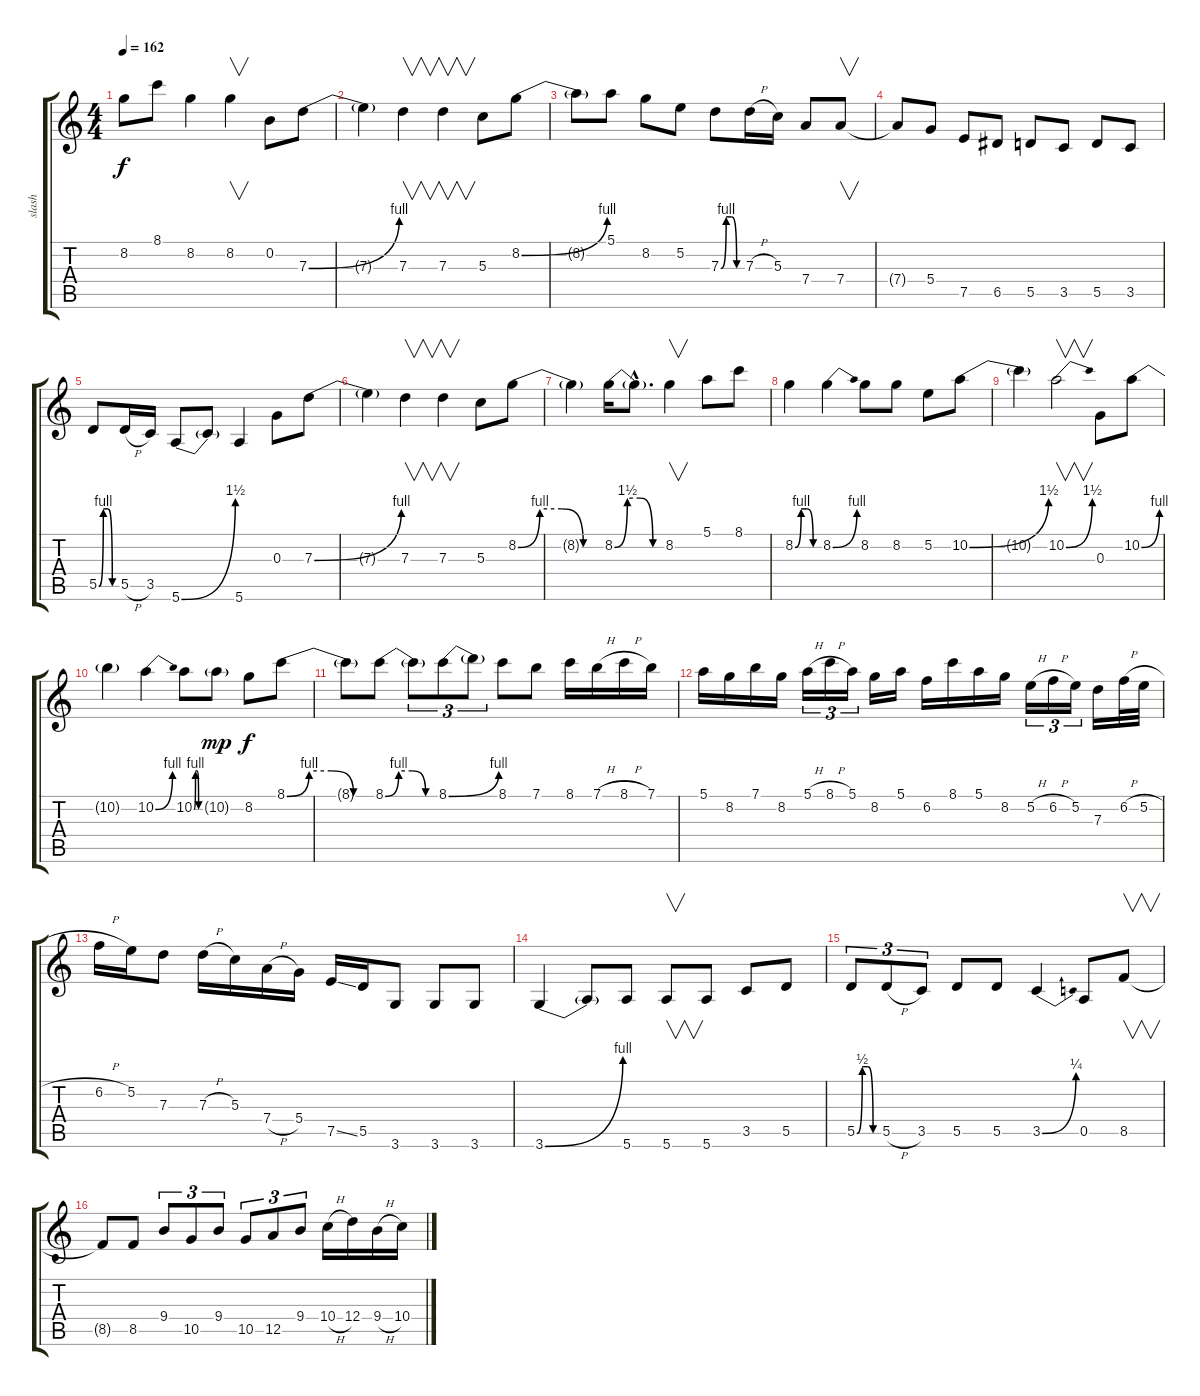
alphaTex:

\track ("slash" "slash") {instrument distortionguitar}
\staff {score tabs}
\tuning (E4 B3 G3 D3 A2 E2) {hide}
\ts (4 4)
\tempo 162
\clef g2
\ks c
8.2{t}.8{dy f} 8.1.8 8.2.4 8.2.4{v} 0.2.8 7.3{be (bend 0 0 60 4)}.8 |
7.3{t}.4 7.3.4{v} 7.3.4{v} 5.3.8 8.2{be (bend 0 0 60 4)}.8 |
8.2{t}.8 5.1.8 8.2.8 5.2.8 7.3{be (custom 0 0 15 4 30 4 45 0 60 0)}.8 7.3{h}.16 5.3.16 7.4.8 7.4.8{v} |
7.4{t}.8 5.4.8 7.5.8 6.5.8 5.5.8 3.5.8 5.5.8 3.5.8 |
5.5{be (custom 0 0 15 4 30 4 45 0 60 0)}.8 5.5{h}.16 3.5.16 5.6{be (bend 0 0 60 6)}.8 5.6{t}.8 5.6.4 0.3.8 7.3{be (bend 0 0 60 4)}.8 |
7.3{t}.4 7.3.4{v} 7.3.4{v} 5.3.8 8.2{be (custom 0 0 15 4 30 4 45 0 60 0)}.8 |
8.2{t}.4 8.2{be (custom 0 0 15 6 30 6 45 0 60 0)}.16 8.2{hac t}.8{d} 8.2.4{v} 5.1.8 8.1.8 |
8.2{be (custom 0 0 15 4 30 4 45 0 60 0)}.4 8.2{be (bend 0 0 60 4)}.4 8.2.8 8.2.8 5.2.8 10.2{be (bend 0 0 60 6)}.8 |
10.2{t}.4 10.2{be (bend 0 0 60 6)}.2{v} 0.3.8 10.2{be (bend 0 0 60 4)}.8 |
10.2{t}.4 10.2{be (bend 0 0 60 4)}.4 10.2{be (custom 0 0 15 4 30 4 45 0 60 0)}.8 10.2{g}.8{dy mp} 8.2.8{dy f} 8.1{be (custom 0 0 15 4 30 4 45 0 60 0)}.8 |
8.1{t}.8 8.1{be (custom 0 0 15 4 30 4 45 0 60 0)}.8 8.1{t}.8{tu (3 2)} 8.1{be (bend 0 0 60 4)}.8{tu (3 2)} 8.1{t}.8{tu (3 2)} 8.1.8 7.1.8 8.1.16 7.1{h}.16 8.1{h}.16 7.1.16 |
5.1.16 8.2.16 7.1.16 8.2.16 5.1{h}.16{tu (3 2)} 8.1{h}.16{tu (3 2)} 5.1.16{tu (3 2)} 8.2.16 5.1.16 6.2.16 8.1.16 5.1.16 8.2.16 5.2{h}.16{tu (3 2)} 6.2{h}.16{tu (3 2)} 5.2.16{tu (3 2)} 7.3.16 6.2{h}.32 5.2{h}.32 |
6.2{h}.16 5.2.16 7.3.8 7.3{h}.16 5.3.16 7.4{h}.16 5.4.16 7.5{ss}.16 5.5.16 3.6.8 3.6.8 3.6.8 |
3.6{be (bend 0 0 60 4)}.4 3.6{t}.8 5.6.8 5.6.8{v} 5.6.8 3.5.8 5.5.8 |
5.5{be (custom 0 0 15 2 30 2 45 0 60 0)}.8{tu (3 2)} 5.5{h}.8{tu (3 2)} 3.5.8{tu (3 2)} 5.5.8 5.5.8 3.5{be (bend 0 0 60 1)}.4 0.5.8 8.5.8{v} |
8.5{t}.8 8.5.8 9.4.8{tu (3 2)} 10.5.8{tu (3 2)} 9.4.8{tu (3 2)} 10.5.8{tu (3 2)} 12.5.8{tu (3 2)} 9.4.8{tu (3 2)} 10.4{h}.16 12.4.16 9.4{h}.16 10.4.16
